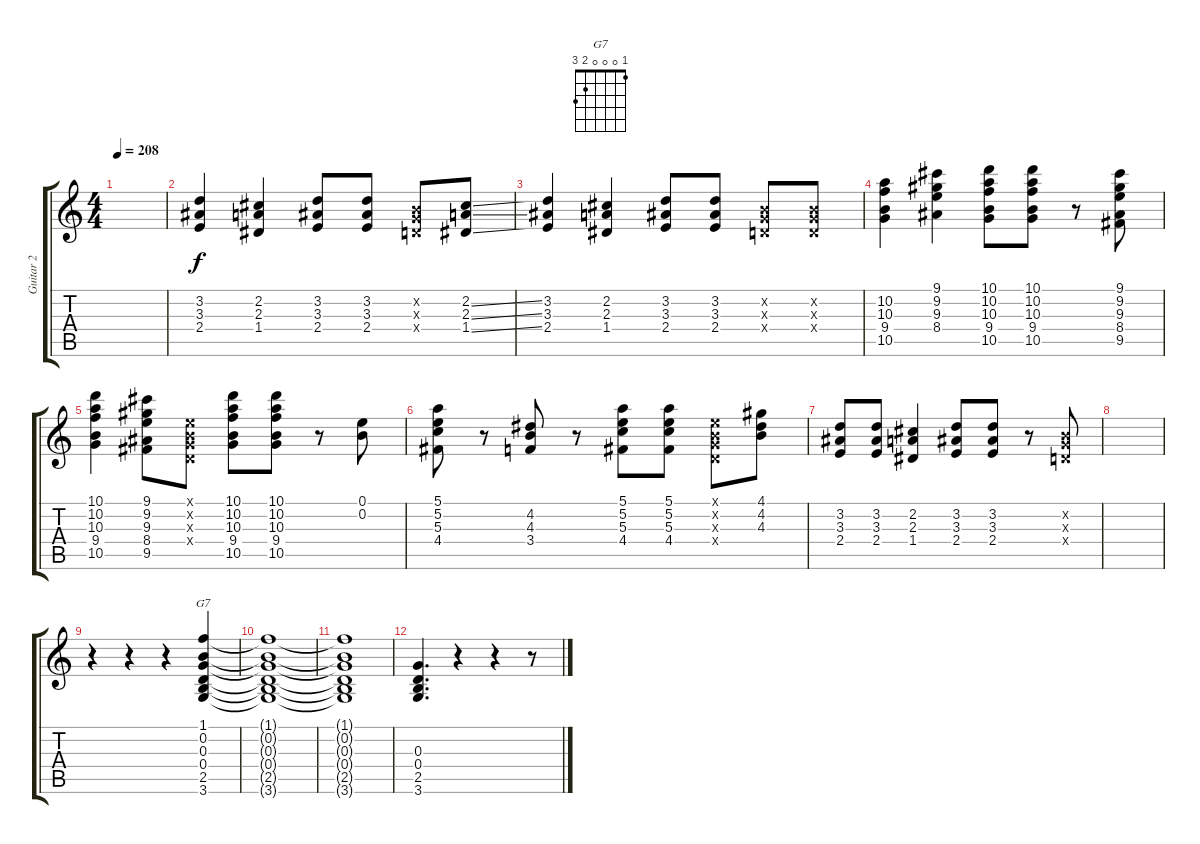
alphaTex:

\track ("Guitar 2" "Guitar 2") {instrument overdrivenguitar}
\staff {score tabs}
\tuning (E4 B3 G3 D3 A2 E2) {hide}
\chord ("G7" 1 0 0 0 2 3)
\ts (4 4)
\tempo 208
\clef g2
\ks c
|
(3.2 3.3 2.4).4 (2.2 2.3 1.4).4 (3.2 3.3 2.4).8 (3.2 3.3 2.4).8 (0.2{x} 0.3{x} 0.4{x}).8 (2.2{ss} 2.3{ss} 1.4{ss}).8 |
(3.2 3.3 2.4).4 (2.2 2.3 1.4).4 (3.2 3.3 2.4).8 (3.2 3.3 2.4).8 (0.2{x} 0.3{x} 0.4{x}).8 (0.2{x} 0.3{x} 0.4{x}).8 |
(10.2 10.3 9.4 10.5).4 (9.1 9.2 9.3 8.4).4 (10.1 10.2 10.3 9.4 10.5).8 (10.1 10.2 10.3 9.4 10.5).8 r.8 (9.1 9.2 9.3 8.4 9.5).8 |
(10.1 10.2 10.3 9.4 10.5).4 (9.1 9.2 9.3 8.4 9.5).8 (0.1{x} 0.2{x} 0.3{x} 0.4{x}).8 (10.1 10.2 10.3 9.4 10.5).8 (10.1 10.2 10.3 9.4 10.5).8 r.8 (0.1 0.2).8 |
(5.1 5.2 5.3 4.4).8 r.8 (4.2 4.3 3.4).8 r.8 (5.1 5.2 5.3 4.4).8 (5.1 5.2 5.3 4.4).8 (0.1{x} 0.2{x} 0.3{x} 0.4{x}).8 (4.1 4.2 4.3).8 |
(3.2 3.3 2.4).8 (3.2 3.3 2.4).8 (2.2 2.3 1.4).4 (3.2 3.3 2.4).8 (3.2 3.3 2.4).8 r.8 (0.2{x} 0.3{x} 0.4{x}).8 |
|
r.4 r.4 r.4 (1.1 0.2 0.3 0.4 2.5 3.6).4{ch "G7"} |
(1.1{t} 0.2{t} 0.3{t} 0.4{t} 2.5{t} 3.6{t}).1 |
(1.1{t} 0.2{t} 0.3{t} 0.4{t} 2.5{t} 3.6{t}).1 |
(0.3 0.4 2.5 3.6).4{d} r.4 r.4 r.8
